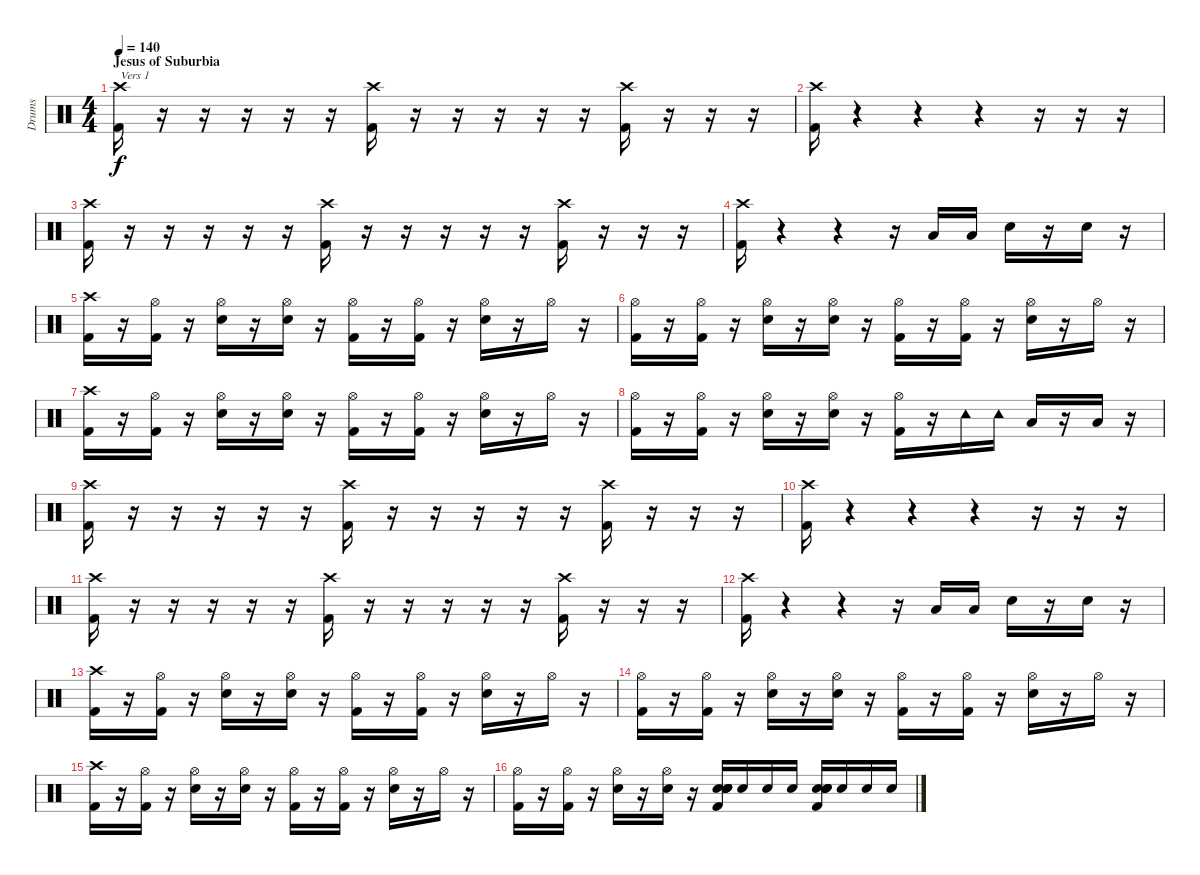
\track ("Drums" "Drums") {instrument percussion}
\staff {score}
\articulation defaults
\ts (4 4)
\section ("" "Jesus of Suburbia")
\tempo 140
\clef neutral
\ks c
("Crash high (hit)" "Kick (hit) 2").16{txt "Vers 1" dy f} r.16 r.16 r.16 r.16 r.16 ("Crash high (hit)" "Kick (hit) 2").16 r.16 r.16 r.16 r.16 r.16 ("Crash high (hit)" "Kick (hit) 2").16 r.16 r.16 r.16 |
("Crash high (hit)" "Kick (hit) 2").16 r.4 r.4 r.4 r.16 r.16 r.16 |
("Crash high (hit)" "Kick (hit) 2").16 r.16 r.16 r.16 r.16 r.16 ("Crash high (hit)" "Kick (hit) 2").16 r.16 r.16 r.16 r.16 r.16 ("Crash high (hit)" "Kick (hit) 2").16 r.16 r.16 r.16 |
("Crash high (hit)" "Kick (hit) 2").16 r.4 r.4 r.16 "Low Floor Tom (hit)".16 "Low Floor Tom (hit)".16 "Snare (hit) 2".16 r.16 "Snare (hit) 2".16 r.16 |
("Crash high (hit)" "Kick (hit) 2").16 r.16 ("Hi-Hat (open)" "Kick (hit) 2").16 r.16 ("Hi-Hat (open)" "Snare (hit) 2").16 r.16 ("Hi-Hat (open)" "Snare (hit) 2").16 r.16 ("Hi-Hat (open)" "Kick (hit) 2").16 r.16 ("Hi-Hat (open)" "Kick (hit) 2").16 r.16 ("Hi-Hat (open)" "Snare (hit) 2").16 r.16 "Hi-Hat (open)".16 r.16 |
("Hi-Hat (open)" "Kick (hit) 2").16 r.16 ("Hi-Hat (open)" "Kick (hit) 2").16 r.16 ("Hi-Hat (open)" "Snare (hit) 2").16 r.16 ("Hi-Hat (open)" "Snare (hit) 2").16 r.16 ("Hi-Hat (open)" "Kick (hit) 2").16 r.16 ("Hi-Hat (open)" "Kick (hit) 2").16 r.16 ("Hi-Hat (open)" "Snare (hit) 2").16 r.16 "Hi-Hat (open)".16 r.16 |
("Crash high (hit)" "Kick (hit) 2").16 r.16 ("Hi-Hat (open)" "Kick (hit) 2").16 r.16 ("Hi-Hat (open)" "Snare (hit) 2").16 r.16 ("Hi-Hat (open)" "Snare (hit) 2").16 r.16 ("Hi-Hat (open)" "Kick (hit) 2").16 r.16 ("Hi-Hat (open)" "Kick (hit) 2").16 r.16 ("Hi-Hat (open)" "Snare (hit) 2").16 r.16 "Hi-Hat (open)".16 r.16 |
("Hi-Hat (open)" "Kick (hit) 2").16 r.16 ("Hi-Hat (open)" "Kick (hit) 2").16 r.16 ("Hi-Hat (open)" "Snare (hit) 2").16 r.16 ("Hi-Hat (open)" "Snare (hit) 2").16 r.16 ("Hi-Hat (open)" "Kick (hit) 2").16 r.16 "Tambourine (hit)".16 "Tambourine (hit)".16 "Low Floor Tom (hit)".16 r.16 "Low Floor Tom (hit)".16 r.16 |
("Crash high (hit)" "Kick (hit) 2").16 r.16 r.16 r.16 r.16 r.16 ("Crash high (hit)" "Kick (hit) 2").16 r.16 r.16 r.16 r.16 r.16 ("Crash high (hit)" "Kick (hit) 2").16 r.16 r.16 r.16 |
("Crash high (hit)" "Kick (hit) 2").16 r.4 r.4 r.4 r.16 r.16 r.16 |
("Crash high (hit)" "Kick (hit) 2").16 r.16 r.16 r.16 r.16 r.16 ("Crash high (hit)" "Kick (hit) 2").16 r.16 r.16 r.16 r.16 r.16 ("Crash high (hit)" "Kick (hit) 2").16 r.16 r.16 r.16 |
("Crash high (hit)" "Kick (hit) 2").16 r.4 r.4 r.16 "Low Floor Tom (hit)".16 "Low Floor Tom (hit)".16 "Snare (hit) 2".16 r.16 "Snare (hit) 2".16 r.16 |
("Crash high (hit)" "Kick (hit) 2").16 r.16 ("Hi-Hat (open)" "Kick (hit) 2").16 r.16 ("Hi-Hat (open)" "Snare (hit) 2").16 r.16 ("Hi-Hat (open)" "Snare (hit) 2").16 r.16 ("Hi-Hat (open)" "Kick (hit) 2").16 r.16 ("Hi-Hat (open)" "Kick (hit) 2").16 r.16 ("Hi-Hat (open)" "Snare (hit) 2").16 r.16 "Hi-Hat (open)".16 r.16 |
("Hi-Hat (open)" "Kick (hit) 2").16 r.16 ("Hi-Hat (open)" "Kick (hit) 2").16 r.16 ("Hi-Hat (open)" "Snare (hit) 2").16 r.16 ("Hi-Hat (open)" "Snare (hit) 2").16 r.16 ("Hi-Hat (open)" "Kick (hit) 2").16 r.16 ("Hi-Hat (open)" "Kick (hit) 2").16 r.16 ("Hi-Hat (open)" "Snare (hit) 2").16 r.16 "Hi-Hat (open)".16 r.16 |
("Crash high (hit)" "Kick (hit) 2").16 r.16 ("Hi-Hat (open)" "Kick (hit) 2").16 r.16 ("Hi-Hat (open)" "Snare (hit) 2").16 r.16 ("Hi-Hat (open)" "Snare (hit) 2").16 r.16 ("Hi-Hat (open)" "Kick (hit) 2").16 r.16 ("Hi-Hat (open)" "Kick (hit) 2").16 r.16 ("Hi-Hat (open)" "Snare (hit) 2").16 r.16 "Hi-Hat (open)".16 r.16 |
("Hi-Hat (open)" "Kick (hit) 2").16 r.16 ("Hi-Hat (open)" "Kick (hit) 2").16 r.16 ("Hi-Hat (open)" "Snare (hit) 2").16 r.16 ("Hi-Hat (open)" "Snare (hit) 2").16 r.16 ("Snare (hit) 2" "Snare (hit) 2" "Snare (hit) 2" "Snare (hit) 2" "Kick (hit) 2").16 "Snare (hit) 2".16 "Snare (hit) 2".16 "Snare (hit) 2".16 ("Snare (hit) 2" "Snare (hit) 2" "Snare (hit) 2" "Snare (hit) 2" "Kick (hit) 2").16 "Snare (hit) 2".16 "Snare (hit) 2".16 "Snare (hit) 2".16
